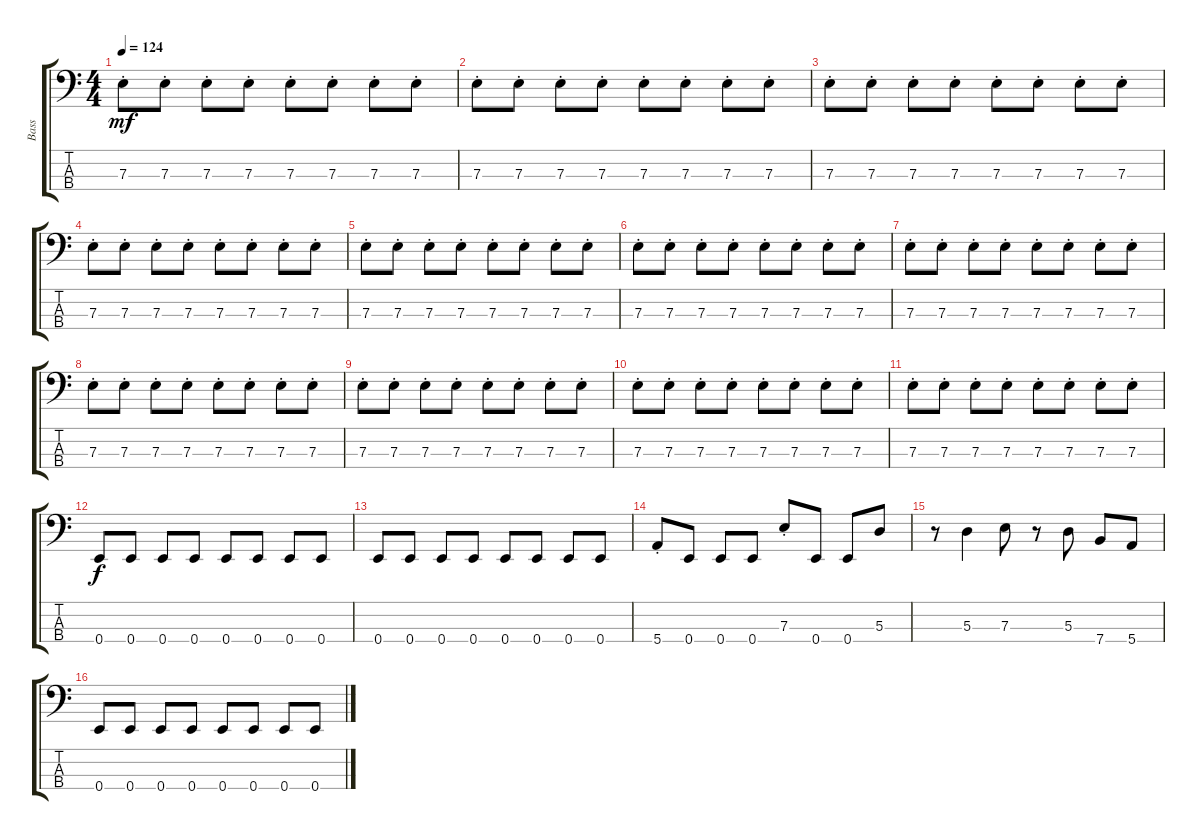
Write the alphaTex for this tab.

\track ("Bass" "Bass") {instrument electricbassfinger}
\staff {score tabs}
\tuning (G2 D2 A1 E1) {hide}
\ts (4 4)
\tempo 124
\clef f4
\ks c
7.3{st}.8{dy mf} 7.3{st}.8 7.3{st}.8 7.3{st}.8 7.3{st}.8 7.3{st}.8 7.3{st}.8 7.3{st}.8 |
7.3{st}.8 7.3{st}.8 7.3{st}.8 7.3{st}.8 7.3{st}.8 7.3{st}.8 7.3{st}.8 7.3{st}.8 |
7.3{st}.8 7.3{st}.8 7.3{st}.8 7.3{st}.8 7.3{st}.8 7.3{st}.8 7.3{st}.8 7.3{st}.8 |
7.3{st}.8 7.3{st}.8 7.3{st}.8 7.3{st}.8 7.3{st}.8 7.3{st}.8 7.3{st}.8 7.3{st}.8 |
7.3{st}.8 7.3{st}.8 7.3{st}.8 7.3{st}.8 7.3{st}.8 7.3{st}.8 7.3{st}.8 7.3{st}.8 |
7.3{st}.8 7.3{st}.8 7.3{st}.8 7.3{st}.8 7.3{st}.8 7.3{st}.8 7.3{st}.8 7.3{st}.8 |
7.3{st}.8 7.3{st}.8 7.3{st}.8 7.3{st}.8 7.3{st}.8 7.3{st}.8 7.3{st}.8 7.3{st}.8 |
7.3{st}.8 7.3{st}.8 7.3{st}.8 7.3{st}.8 7.3{st}.8 7.3{st}.8 7.3{st}.8 7.3{st}.8 |
7.3{st}.8 7.3{st}.8 7.3{st}.8 7.3{st}.8 7.3{st}.8 7.3{st}.8 7.3{st}.8 7.3{st}.8 |
7.3{st}.8 7.3{st}.8 7.3{st}.8 7.3{st}.8 7.3{st}.8 7.3{st}.8 7.3{st}.8 7.3{st}.8 |
7.3{st}.8 7.3{st}.8 7.3{st}.8 7.3{st}.8 7.3{st}.8 7.3{st}.8 7.3{st}.8 7.3{st}.8 |
0.4.8{dy f} 0.4.8 0.4.8 0.4.8 0.4.8 0.4.8 0.4.8 0.4.8 |
0.4.8 0.4.8 0.4.8 0.4.8 0.4.8 0.4.8 0.4.8 0.4.8 |
5.4{st}.8 0.4.8 0.4.8 0.4.8 7.3{st}.8 0.4.8 0.4.8 5.3.8 |
r.8 5.3.4 7.3.8 r.8 5.3.8 7.4.8 5.4.8 |
0.4.8 0.4.8 0.4.8 0.4.8 0.4.8 0.4.8 0.4.8 0.4.8
